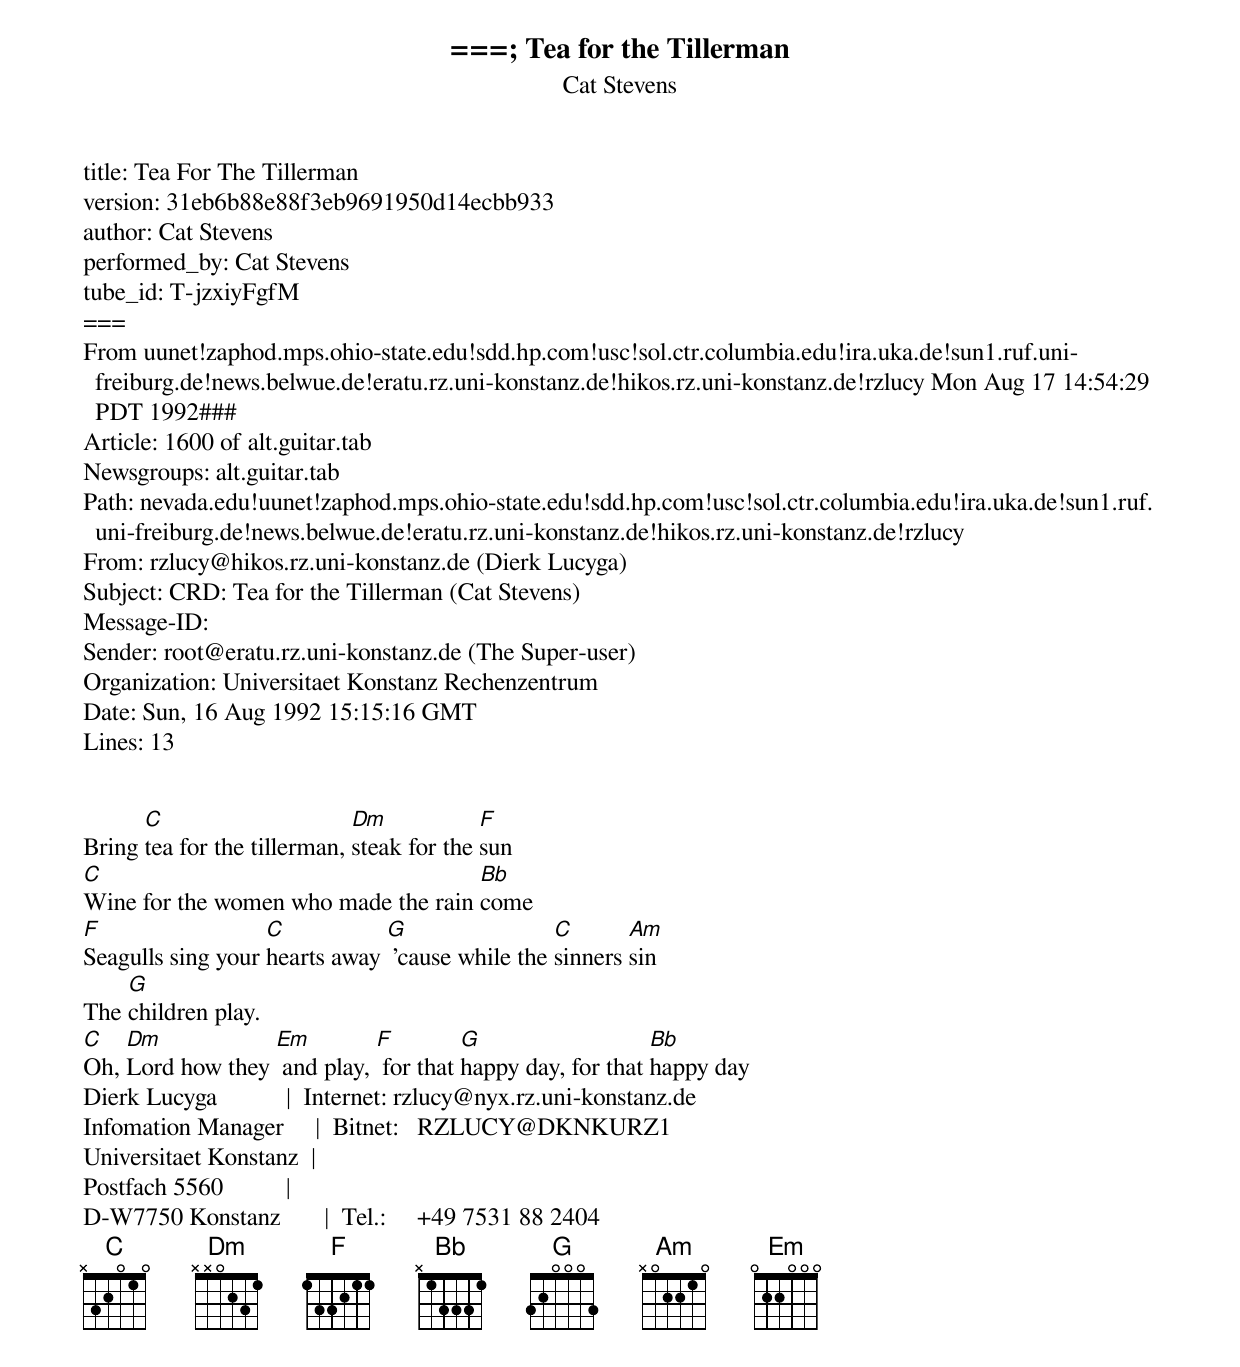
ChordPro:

===
title: Tea For The Tillerman
version: 31eb6b88e88f3eb9691950d14ecbb933
author: Cat Stevens
performed_by: Cat Stevens
tube_id: T-jzxiyFgfM
===
From uunet!zaphod.mps.ohio-state.edu!sdd.hp.com!usc!sol.ctr.columbia.edu!ira.uka.de!sun1.ruf.uni-freiburg.de!news.belwue.de!eratu.rz.uni-konstanz.de!hikos.rz.uni-konstanz.de!rzlucy Mon Aug 17 14:54:29 PDT 1992###
Article: 1600 of alt.guitar.tab
Newsgroups: alt.guitar.tab
Path: nevada.edu!uunet!zaphod.mps.ohio-state.edu!sdd.hp.com!usc!sol.ctr.columbia.edu!ira.uka.de!sun1.ruf.uni-freiburg.de!news.belwue.de!eratu.rz.uni-konstanz.de!hikos.rz.uni-konstanz.de!rzlucy
From: rzlucy@hikos.rz.uni-konstanz.de (Dierk Lucyga)
Subject: CRD: Tea for the Tillerman (Cat Stevens)
Message-ID:
Sender: root@eratu.rz.uni-konstanz.de (The Super-user)
Organization: Universitaet Konstanz Rechenzentrum
Date: Sun, 16 Aug 1992 15:15:16 GMT
Lines: 13

{title:Tea for the Tillerman}
{st:Cat Stevens}

Bring [C]tea for the tillerman, [Dm]steak for the [F]sun
[C]Wine for the women who made the rain [Bb]come
[F]Seagulls sing your [C]hearts away [G] 'cause while the [C]sinners [Am]sin
The [G]children play.
[C]Oh, [Dm]Lord how they [Em] and play, [F] for that [G]happy day, for that [Bb]happy day
Dierk Lucyga           |  Internet: rzlucy@nyx.rz.uni-konstanz.de
Infomation Manager     |  Bitnet:   RZLUCY@DKNKURZ1
Universitaet Konstanz  |
Postfach 5560          |
D-W7750 Konstanz       |  Tel.:     +49 7531 88 2404
